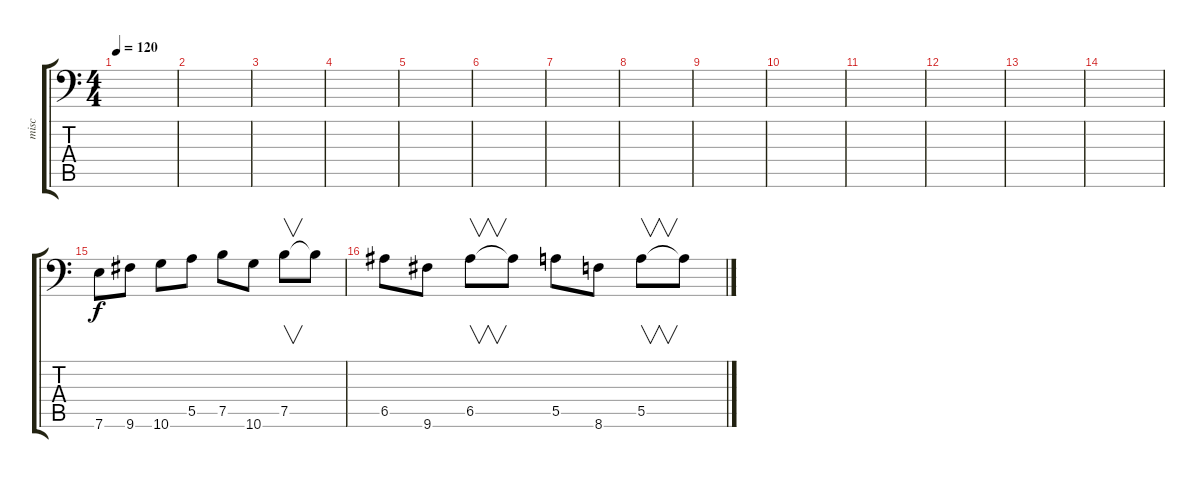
\track ("misc" "misc") {instrument overdrivenguitar}
\staff {score tabs}
\tuning (B3 Gb3 D3 A2 E2 A1) {hide}
\ts (4 4)
\tempo 120
\clef f4
\ks c
|
|
|
|
|
|
|
|
|
|
|
|
|
|
7.6.8{instrument pizzicatostrings} 9.6.8 10.6.8 5.5.8 7.5.8 10.6.8 7.5.8{v} 7.5{t}.8 |
6.5.8 9.6.8 6.5.8{v} 6.5{t}.8 5.5.8 8.6.8 5.5.8{v} 5.5{t}.8
